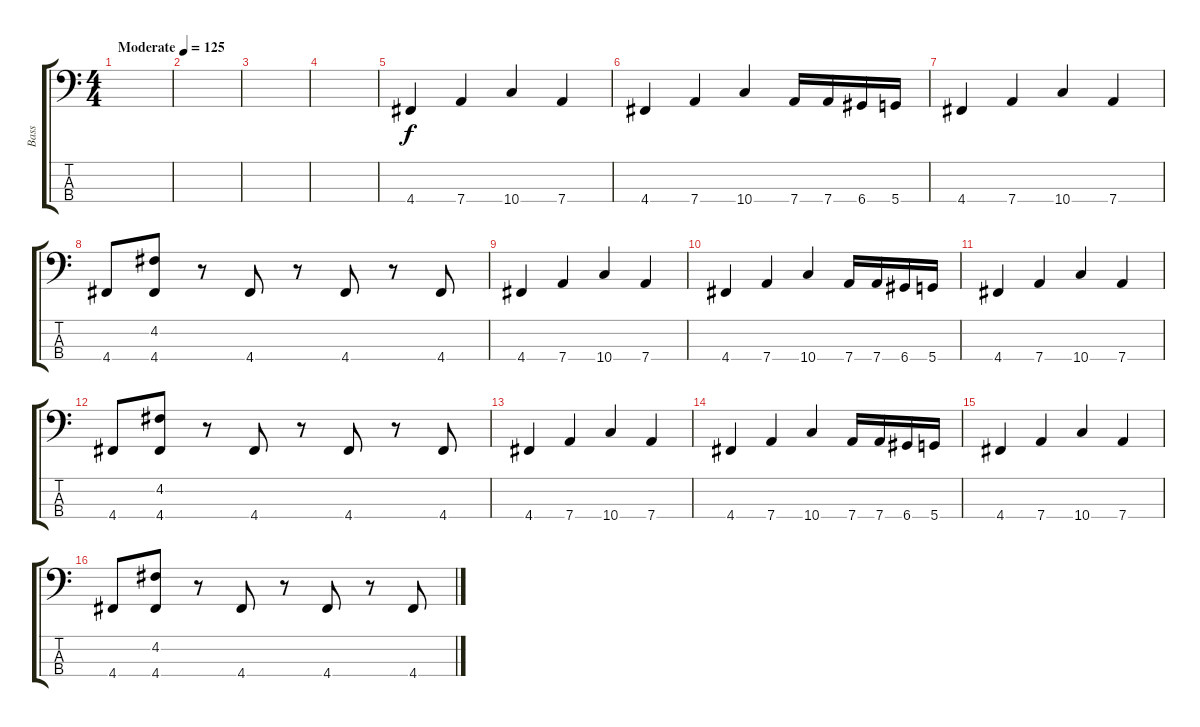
\track ("Bass" "Bass") {instrument electricbassfinger}
\staff {score tabs}
\tuning (G2 D2 A1 D1) {hide}
\ts (4 4)
\tempo (125 "Moderate")
\clef f4
\ks c
|
|
|
|
4.4.4 7.4.4 10.4.4 7.4.4 |
4.4.4 7.4.4 10.4.4 7.4.16 7.4.16 6.4.16 5.4.16 |
4.4.4 7.4.4 10.4.4 7.4.4 |
4.4.8 (4.2 4.4).8 r.8 4.4.8 r.8 4.4.8 r.8 4.4.8 |
4.4.4 7.4.4 10.4.4 7.4.4 |
4.4.4 7.4.4 10.4.4 7.4.16 7.4.16 6.4.16 5.4.16 |
4.4.4 7.4.4 10.4.4 7.4.4 |
4.4.8 (4.2 4.4).8 r.8 4.4.8 r.8 4.4.8 r.8 4.4.8 |
4.4.4 7.4.4 10.4.4 7.4.4 |
4.4.4 7.4.4 10.4.4 7.4.16 7.4.16 6.4.16 5.4.16 |
4.4.4 7.4.4 10.4.4 7.4.4 |
4.4.8 (4.2 4.4).8 r.8 4.4.8 r.8 4.4.8 r.8 4.4.8
